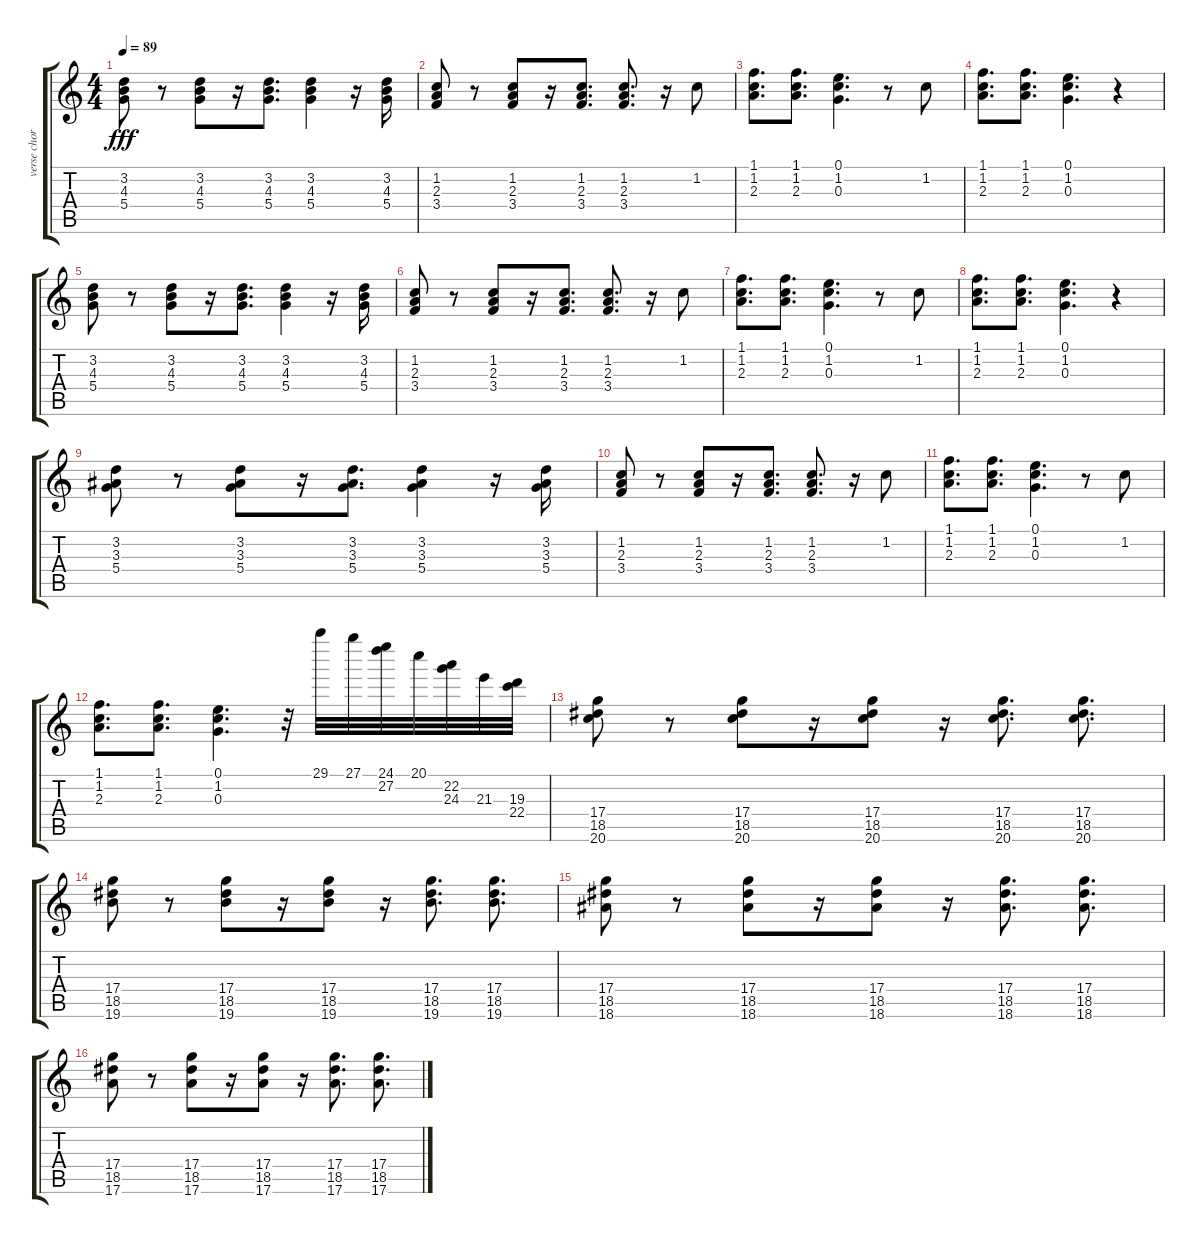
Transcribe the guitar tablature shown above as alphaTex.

\track ("verse chords" "verse chor") {instrument acousticguitarsteel}
\staff {score tabs}
\tuning (E4 B3 G3 D3 A2 E2) {hide}
\ts (4 4)
\tempo 89
\clef g2
\ks c
(3.2 4.3 5.4).8{dy fff} r.8 (3.2 4.3 5.4).8 r.16 (3.2 4.3 5.4).8{d} (3.2 4.3 5.4).4 r.16 (3.2 4.3 5.4).16 |
(1.2 2.3 3.4).8 r.8 (1.2 2.3 3.4).8 r.16 (1.2 2.3 3.4).8{d} (1.2 2.3 3.4).8{d} r.16 1.2.8 |
(1.1 1.2 2.3).8{d} (1.1 1.2 2.3).8{d} (0.1 1.2 0.3).4{d} r.8 1.2.8 |
(1.1 1.2 2.3).8{d} (1.1 1.2 2.3).8{d} (0.1 1.2 0.3).4{d} r.4 |
(3.2 4.3 5.4).8 r.8 (3.2 4.3 5.4).8 r.16 (3.2 4.3 5.4).8{d} (3.2 4.3 5.4).4 r.16 (3.2 4.3 5.4).16 |
(1.2 2.3 3.4).8 r.8 (1.2 2.3 3.4).8 r.16 (1.2 2.3 3.4).8{d} (1.2 2.3 3.4).8{d} r.16 1.2.8 |
(1.1 1.2 2.3).8{d} (1.1 1.2 2.3).8{d} (0.1 1.2 0.3).4{d} r.8 1.2.8 |
(1.1 1.2 2.3).8{d} (1.1 1.2 2.3).8{d} (0.1 1.2 0.3).4{d} r.4 |
(3.2 3.3 5.4).8 r.8 (3.2 3.3 5.4).8 r.16 (3.2 3.3 5.4).8{d} (3.2 3.3 5.4).4 r.16 (3.2 3.3 5.4).16 |
(1.2 2.3 3.4).8 r.8 (1.2 2.3 3.4).8 r.16 (1.2 2.3 3.4).8{d} (1.2 2.3 3.4).8{d} r.16 1.2.8 |
(1.1 1.2 2.3).8{d} (1.1 1.2 2.3).8{d} (0.1 1.2 0.3).4{d} r.8 1.2.8 |
(1.1 1.2 2.3).8{d} (1.1 1.2 2.3).8{d} (0.1 1.2 0.3).4{d} r.32 29.1.32 27.1.32 (24.1 27.2).32 20.1.32 (22.2 24.3).32 21.3.32 (19.3 22.4).32 |
(17.4 18.5 20.6).8 r.8 (17.4 18.5 20.6).8 r.16 (17.4 18.5 20.6).8 r.16 (17.4 18.5 20.6).8{d} (17.4 18.5 20.6).8{d} |
(17.4 18.5 19.6).8 r.8 (17.4 18.5 19.6).8 r.16 (17.4 18.5 19.6).8 r.16 (17.4 18.5 19.6).8{d} (17.4 18.5 19.6).8{d} |
(17.4 18.5 18.6).8 r.8 (17.4 18.5 18.6).8 r.16 (17.4 18.5 18.6).8 r.16 (17.4 18.5 18.6).8{d} (17.4 18.5 18.6).8{d} |
(17.4 18.5 17.6).8 r.8 (17.4 18.5 17.6).8 r.16 (17.4 18.5 17.6).8 r.16 (17.4 18.5 17.6).8{d} (17.4 18.5 17.6).8{d}
